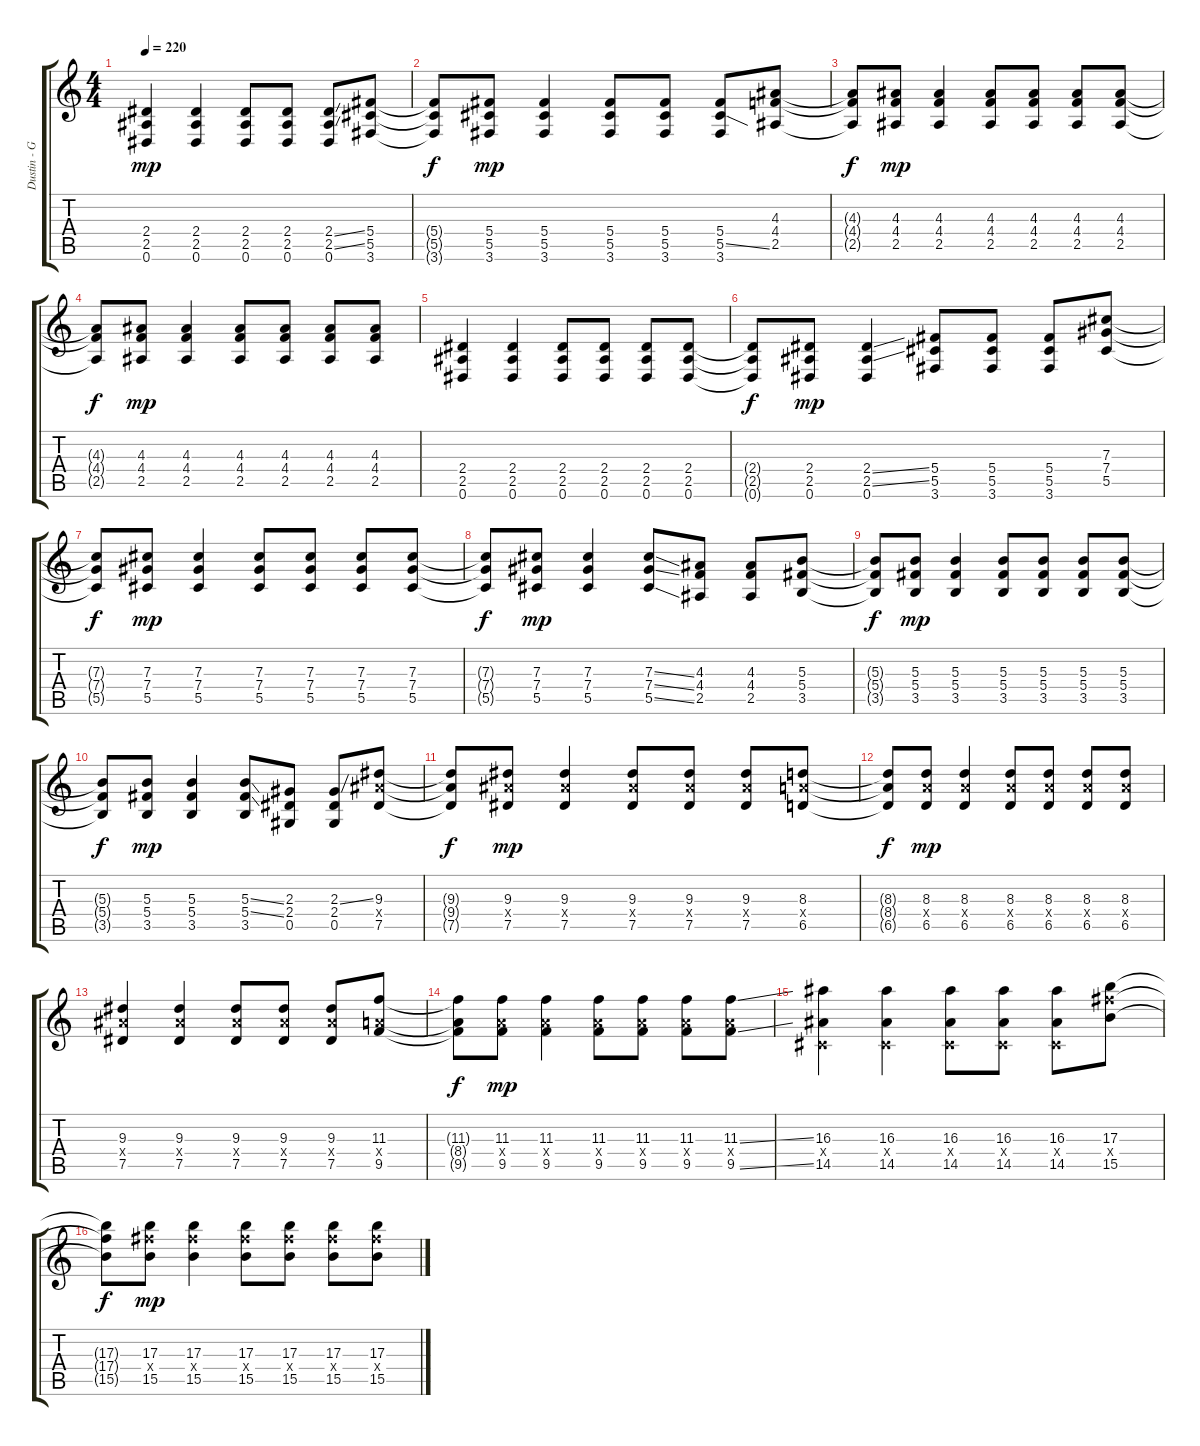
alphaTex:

\track ("Dustin - Guitar" "Dustin - G") {instrument overdrivenguitar}
\staff {score tabs}
\tuning (Eb4 Bb3 Gb3 Db3 Ab2 Eb2) {hide}
\ts (4 4)
\tempo 220
\clef g2
\ks c
(2.4 2.5 0.6).4{dy mp} (2.4 2.5 0.6).4 (2.4 2.5 0.6).8 (2.4 2.5 0.6).8 (2.4{ss} 2.5{ss} 0.6).8 (5.4 5.5 3.6).8 |
(5.4{t} 5.5{t} 3.6{t}).8{dy f} (5.4 5.5 3.6).8{dy mp} (5.4 5.5 3.6).4 (5.4 5.5 3.6).8 (5.4 5.5 3.6).8 (5.4 5.5{ss} 3.6).8 (4.3 4.4 2.5).8 |
(4.3{t} 4.4{t} 2.5{t}).8{dy f} (4.3 4.4 2.5).8{dy mp} (4.3 4.4 2.5).4 (4.3 4.4 2.5).8 (4.3 4.4 2.5).8 (4.3 4.4 2.5).8 (4.3 4.4 2.5).8 |
(4.3{t} 4.4{t} 2.5{t}).8{dy f} (4.3 4.4 2.5).8{dy mp} (4.3 4.4 2.5).4 (4.3 4.4 2.5).8 (4.3 4.4 2.5).8 (4.3 4.4 2.5).8 (4.3 4.4 2.5).8 |
(2.4 2.5 0.6).4 (2.4 2.5 0.6).4 (2.4 2.5 0.6).8 (2.4 2.5 0.6).8 (2.4 2.5 0.6).8 (2.4 2.5 0.6).8 |
(2.4{t} 2.5{t} 0.6{t}).8{dy f} (2.4 2.5 0.6).8{dy mp} (2.4{ss} 2.5{ss} 0.6).4 (5.4 5.5 3.6).8 (5.4 5.5 3.6).8 (5.4 5.5 3.6).8 (7.3 7.4 5.5).8 |
(7.3{t} 7.4{t} 5.5{t}).8{dy f} (7.3 7.4 5.5).8{dy mp} (7.3 7.4 5.5).4 (7.3 7.4 5.5).8 (7.3 7.4 5.5).8 (7.3 7.4 5.5).8 (7.3 7.4 5.5).8 |
(7.3{t} 7.4{t} 5.5{t}).8{dy f} (7.3 7.4 5.5).8{dy mp} (7.3 7.4 5.5).4 (7.3{ss} 7.4{ss} 5.5{ss}).8 (4.3 4.4 2.5).8 (4.3 4.4 2.5).8 (5.3 5.4 3.5).8 |
(5.3{t} 5.4{t} 3.5{t}).8{dy f} (5.3 5.4 3.5).8{dy mp} (5.3 5.4 3.5).4 (5.3 5.4 3.5).8 (5.3 5.4 3.5).8 (5.3 5.4 3.5).8 (5.3 5.4 3.5).8 |
(5.3{t} 5.4{t} 3.5{t}).8{dy f} (5.3 5.4 3.5).8{dy mp} (5.3 5.4 3.5).4 (5.3{ss} 5.4{ss} 3.5).8 (2.3 2.4 0.5).8 (2.3{ss} 2.4 0.5).8 (9.3 9.4{x} 7.5).8 |
(9.3{t} 9.4{t} 7.5{t}).8{dy f} (9.3 9.4{x} 7.5).8{dy mp} (9.3 9.4{x} 7.5).4 (9.3 9.4{x} 7.5).8 (9.3 9.4{x} 7.5).8 (9.3 9.4{x} 7.5).8 (8.3 8.4{x} 6.5).8 |
(8.3{t} 8.4{t} 6.5{t}).8{dy f} (8.3 8.4{x} 6.5).8{dy mp} (8.3 8.4{x} 6.5).4 (8.3 8.4{x} 6.5).8 (8.3 8.4{x} 6.5).8 (8.3 8.4{x} 6.5).8 (8.3 8.4{x} 6.5).8 |
(9.3 9.4{x} 7.5).4 (9.3 9.4{x} 7.5).4 (9.3 9.4{x} 7.5).8 (9.3 9.4{x} 7.5).8 (9.3 9.4{x} 7.5).8 (11.3 8.4{x} 9.5).8 |
(11.3{t} 8.4{t} 9.5{t}).8{dy f} (11.3 8.4{x} 9.5).8{dy mp} (11.3 8.4{x} 9.5).4 (11.3 8.4{x} 9.5).8 (11.3 8.4{x} 9.5).8 (11.3 8.4{x} 9.5).8 (11.3{ss} 8.4{x} 9.5{ss}).8 |
(16.3 0.4{x} 14.5).4 (16.3 0.4{x} 14.5).4 (16.3 0.4{x} 14.5).8 (16.3 0.4{x} 14.5).8 (16.3 0.4{x} 14.5).8 (17.3 17.4{x} 15.5).8 |
(17.3{t} 17.4{t} 15.5{t}).8{dy f} (17.3 17.4{x} 15.5).8{dy mp} (17.3 17.4{x} 15.5).4 (17.3 17.4{x} 15.5).8 (17.3 17.4{x} 15.5).8 (17.3 17.4{x} 15.5).8 (17.3 17.4{x} 15.5).8
